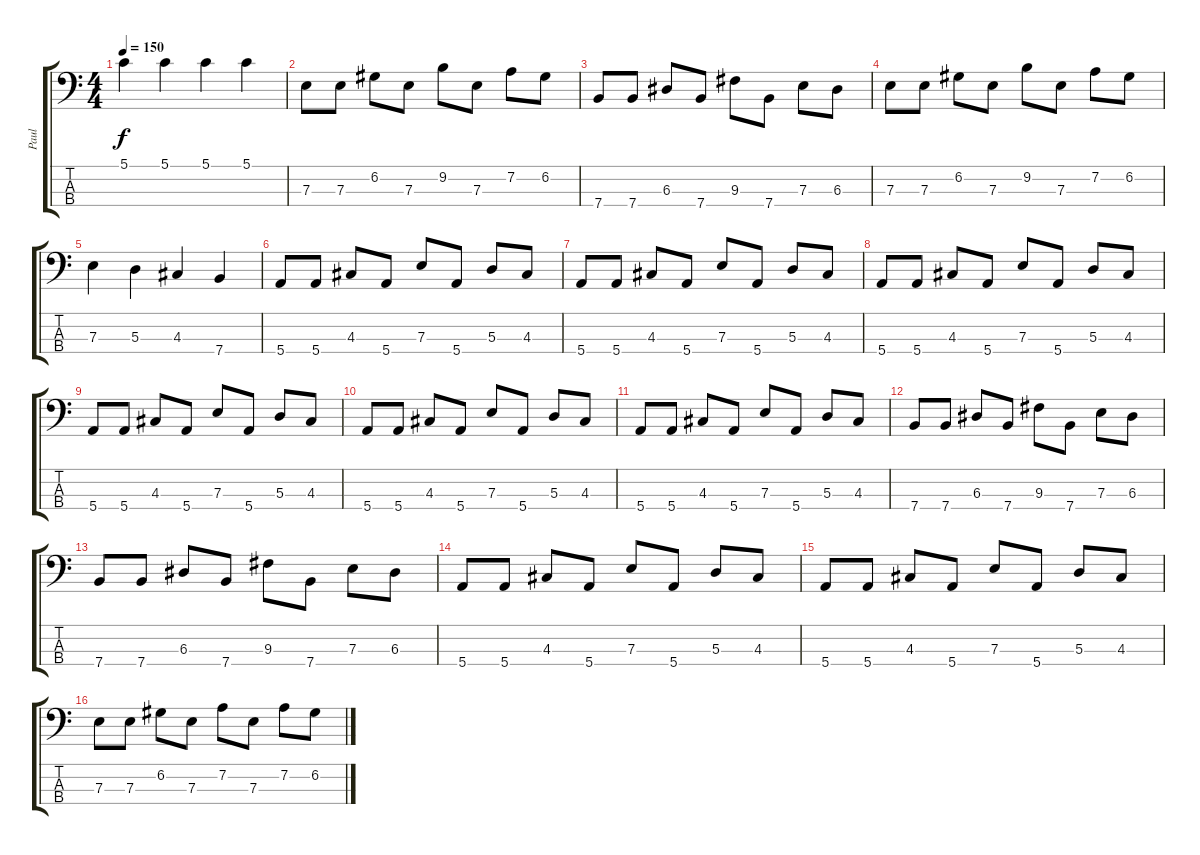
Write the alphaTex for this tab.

\track ("Paul" "Paul") {instrument electricbassfinger}
\staff {score tabs}
\tuning (G2 D2 A1 E1) {hide}
\ts (4 4)
\tempo 150
\clef f4
\ks c
5.1.4{dy f} 5.1.4 5.1.4 5.1.4 |
7.3.8 7.3.8 6.2.8 7.3.8 9.2.8 7.3.8 7.2.8 6.2.8 |
7.4.8 7.4.8 6.3.8 7.4.8 9.3.8 7.4.8 7.3.8 6.3.8 |
7.3.8 7.3.8 6.2.8 7.3.8 9.2.8 7.3.8 7.2.8 6.2.8 |
7.3.4 5.3.4 4.3.4 7.4.4 |
5.4.8 5.4.8 4.3.8 5.4.8 7.3.8 5.4.8 5.3.8 4.3.8 |
5.4.8 5.4.8 4.3.8 5.4.8 7.3.8 5.4.8 5.3.8 4.3.8 |
5.4.8 5.4.8 4.3.8 5.4.8 7.3.8 5.4.8 5.3.8 4.3.8 |
5.4.8 5.4.8 4.3.8 5.4.8 7.3.8 5.4.8 5.3.8 4.3.8 |
5.4.8 5.4.8 4.3.8 5.4.8 7.3.8 5.4.8 5.3.8 4.3.8 |
5.4.8 5.4.8 4.3.8 5.4.8 7.3.8 5.4.8 5.3.8 4.3.8 |
7.4.8 7.4.8 6.3.8 7.4.8 9.3.8 7.4.8 7.3.8 6.3.8 |
7.4.8 7.4.8 6.3.8 7.4.8 9.3.8 7.4.8 7.3.8 6.3.8 |
5.4.8 5.4.8 4.3.8 5.4.8 7.3.8 5.4.8 5.3.8 4.3.8 |
5.4.8 5.4.8 4.3.8 5.4.8 7.3.8 5.4.8 5.3.8 4.3.8 |
7.3.8 7.3.8 6.2.8 7.3.8 7.2.8 7.3.8 7.2.8 6.2.8
